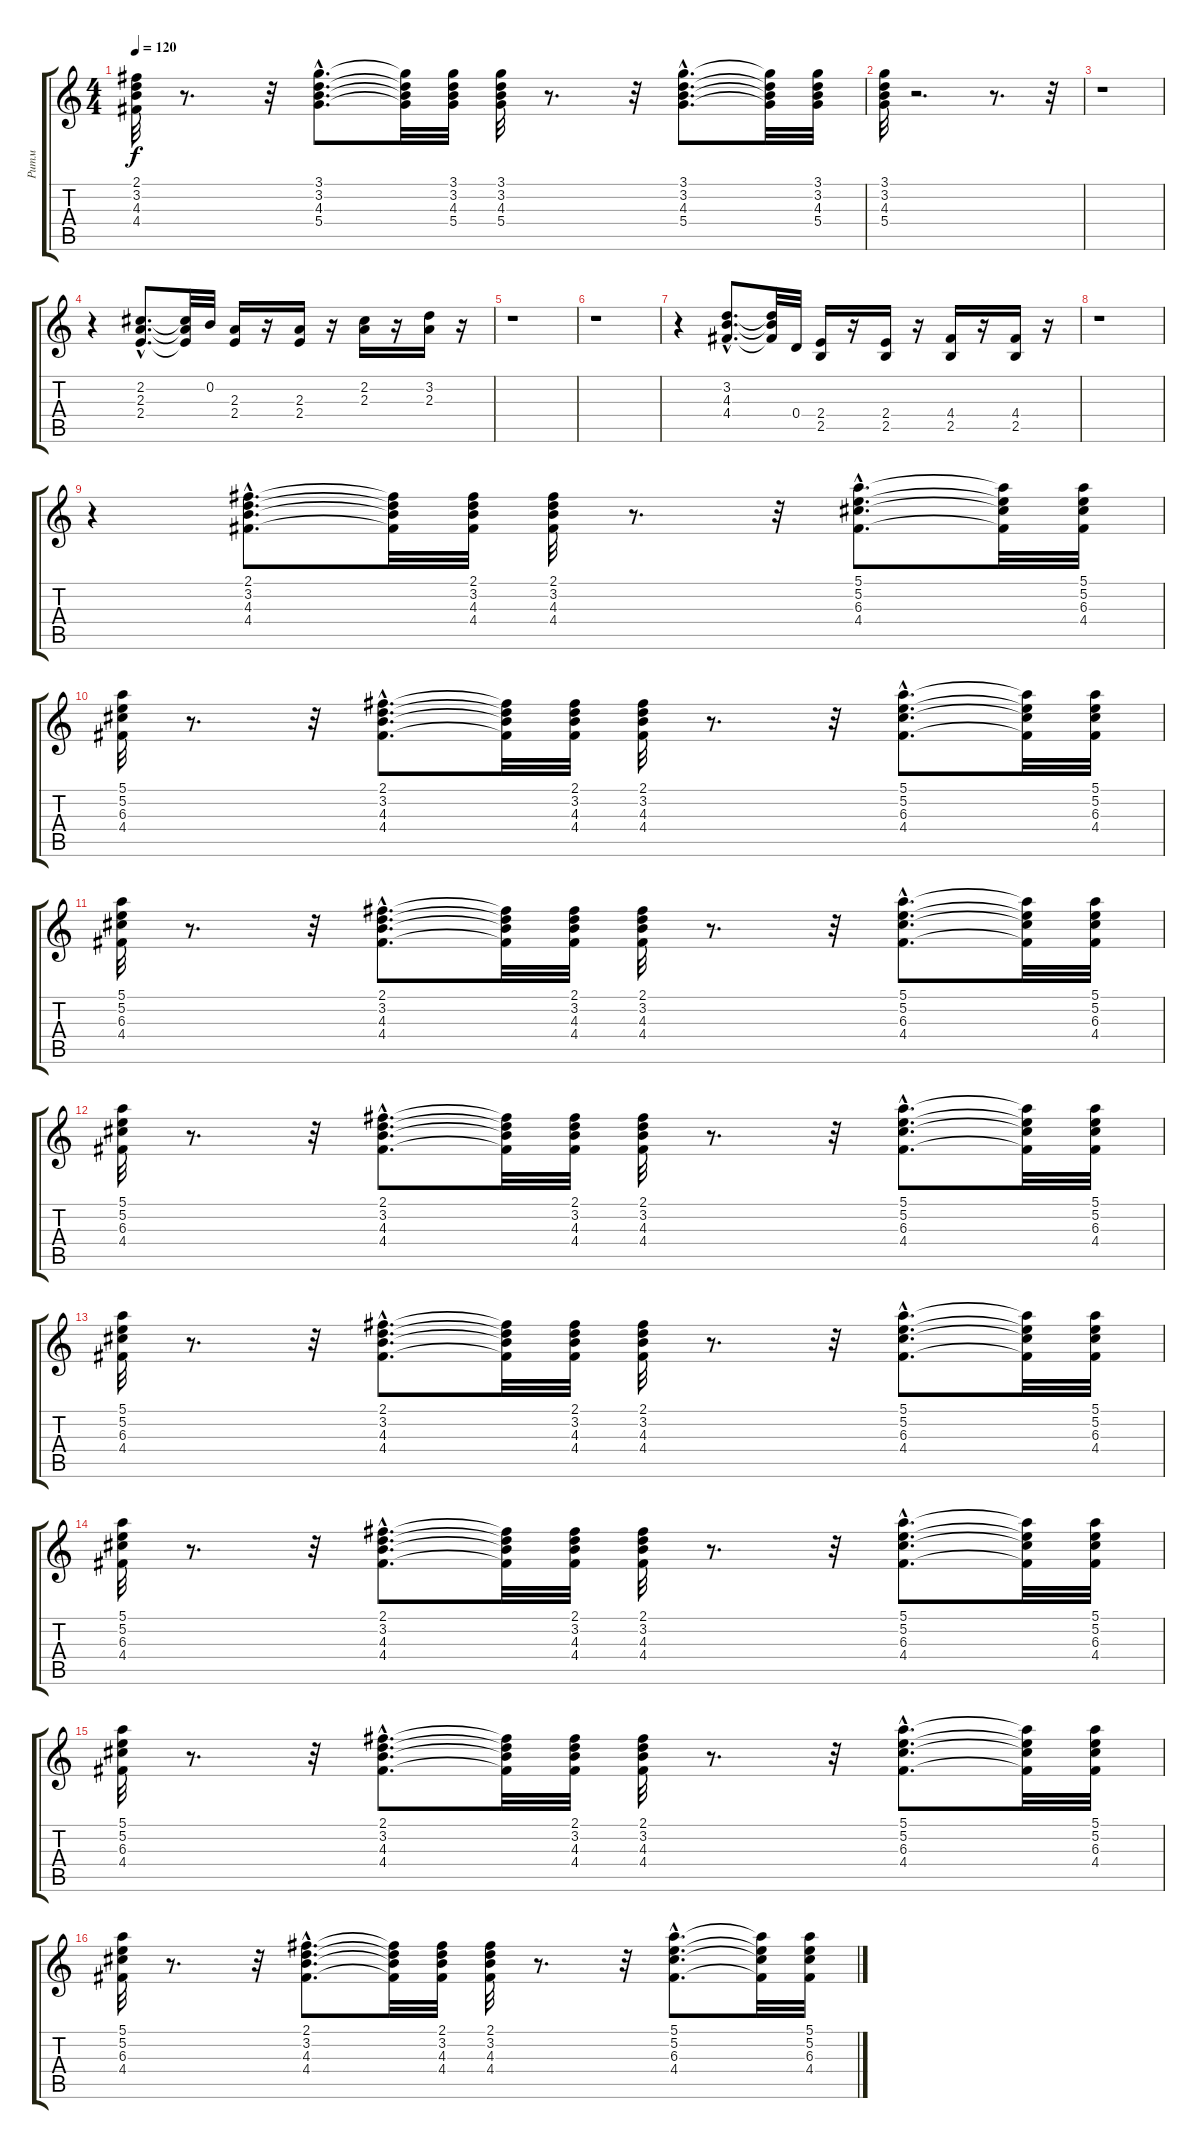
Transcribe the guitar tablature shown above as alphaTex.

\track ("Ритм" "Ритм") {instrument electricguitarclean}
\staff {score tabs}
\tuning (E4 B3 G3 D3 A2 E2) {hide}
\ts (4 4)
\tempo 120
\clef g2
\ks c
(2.1 3.2 4.3 4.4).32{dy f} r.8{d} r.32 (3.1{hac} 3.2{hac} 4.3{hac} 5.4{hac}).8{d} (3.1{t} 3.2{t} 4.3{t} 5.4{t}).32 (3.1 3.2 4.3 5.4).32 (3.1 3.2 4.3 5.4).32 r.8{d} r.32 (3.1{hac} 3.2{hac} 4.3{hac} 5.4{hac}).8{d} (3.1{t} 3.2{t} 4.3{t} 5.4{t}).32 (3.1 3.2 4.3 5.4).32 |
(3.1 3.2 4.3 5.4).32 r.2{d} r.8{d} r.32 |
r.1 |
r.4 (2.2{hac} 2.3{hac} 2.4{hac}).8{d} (2.2{t} 2.3{t} 2.4{t}).32 0.2.32 (2.3 2.4).16 r.16 (2.3 2.4).16 r.16 (2.2 2.3).16 r.16 (3.2 2.3).16 r.16 |
r.1 |
r.1 |
r.4 (3.2{hac} 4.3{hac} 4.4{hac}).8{d} (3.2{t} 4.3{t} 4.4{t}).32 0.4.32 (2.4 2.5).16 r.16 (2.4 2.5).16 r.16 (4.4 2.5).16 r.16 (4.4 2.5).16 r.16 |
r.1 |
r.4 (2.1{hac} 3.2{hac} 4.3{hac} 4.4{hac}).8{d} (2.1{t} 3.2{t} 4.3{t} 4.4{t}).32 (2.1 3.2 4.3 4.4).32 (2.1 3.2 4.3 4.4).32 r.8{d} r.32 (5.1{hac} 5.2{hac} 6.3{hac} 4.4{hac}).8{d} (5.1{t} 5.2{t} 6.3{t} 4.4{t}).32 (5.1 5.2 6.3 4.4).32 |
(5.1 5.2 6.3 4.4).32 r.8{d} r.32 (2.1{hac} 3.2{hac} 4.3{hac} 4.4{hac}).8{d} (2.1{t} 3.2{t} 4.3{t} 4.4{t}).32 (2.1 3.2 4.3 4.4).32 (2.1 3.2 4.3 4.4).32 r.8{d} r.32 (5.1{hac} 5.2{hac} 6.3{hac} 4.4{hac}).8{d} (5.1{t} 5.2{t} 6.3{t} 4.4{t}).32 (5.1 5.2 6.3 4.4).32 |
(5.1 5.2 6.3 4.4).32 r.8{d} r.32 (2.1{hac} 3.2{hac} 4.3{hac} 4.4{hac}).8{d} (2.1{t} 3.2{t} 4.3{t} 4.4{t}).32 (2.1 3.2 4.3 4.4).32 (2.1 3.2 4.3 4.4).32 r.8{d} r.32 (5.1{hac} 5.2{hac} 6.3{hac} 4.4{hac}).8{d} (5.1{t} 5.2{t} 6.3{t} 4.4{t}).32 (5.1 5.2 6.3 4.4).32 |
(5.1 5.2 6.3 4.4).32 r.8{d} r.32 (2.1{hac} 3.2{hac} 4.3{hac} 4.4{hac}).8{d} (2.1{t} 3.2{t} 4.3{t} 4.4{t}).32 (2.1 3.2 4.3 4.4).32 (2.1 3.2 4.3 4.4).32 r.8{d} r.32 (5.1{hac} 5.2{hac} 6.3{hac} 4.4{hac}).8{d} (5.1{t} 5.2{t} 6.3{t} 4.4{t}).32 (5.1 5.2 6.3 4.4).32 |
(5.1 5.2 6.3 4.4).32 r.8{d} r.32 (2.1{hac} 3.2{hac} 4.3{hac} 4.4{hac}).8{d} (2.1{t} 3.2{t} 4.3{t} 4.4{t}).32 (2.1 3.2 4.3 4.4).32 (2.1 3.2 4.3 4.4).32 r.8{d} r.32 (5.1{hac} 5.2{hac} 6.3{hac} 4.4{hac}).8{d} (5.1{t} 5.2{t} 6.3{t} 4.4{t}).32 (5.1 5.2 6.3 4.4).32 |
(5.1 5.2 6.3 4.4).32 r.8{d} r.32 (2.1{hac} 3.2{hac} 4.3{hac} 4.4{hac}).8{d} (2.1{t} 3.2{t} 4.3{t} 4.4{t}).32 (2.1 3.2 4.3 4.4).32 (2.1 3.2 4.3 4.4).32 r.8{d} r.32 (5.1{hac} 5.2{hac} 6.3{hac} 4.4{hac}).8{d} (5.1{t} 5.2{t} 6.3{t} 4.4{t}).32 (5.1 5.2 6.3 4.4).32 |
(5.1 5.2 6.3 4.4).32 r.8{d} r.32 (2.1{hac} 3.2{hac} 4.3{hac} 4.4{hac}).8{d} (2.1{t} 3.2{t} 4.3{t} 4.4{t}).32 (2.1 3.2 4.3 4.4).32 (2.1 3.2 4.3 4.4).32 r.8{d} r.32 (5.1{hac} 5.2{hac} 6.3{hac} 4.4{hac}).8{d} (5.1{t} 5.2{t} 6.3{t} 4.4{t}).32 (5.1 5.2 6.3 4.4).32 |
(5.1 5.2 6.3 4.4).32 r.8{d} r.32 (2.1{hac} 3.2{hac} 4.3{hac} 4.4{hac}).8{d} (2.1{t} 3.2{t} 4.3{t} 4.4{t}).32 (2.1 3.2 4.3 4.4).32 (2.1 3.2 4.3 4.4).32 r.8{d} r.32 (5.1{hac} 5.2{hac} 6.3{hac} 4.4{hac}).8{d} (5.1{t} 5.2{t} 6.3{t} 4.4{t}).32 (5.1 5.2 6.3 4.4).32
